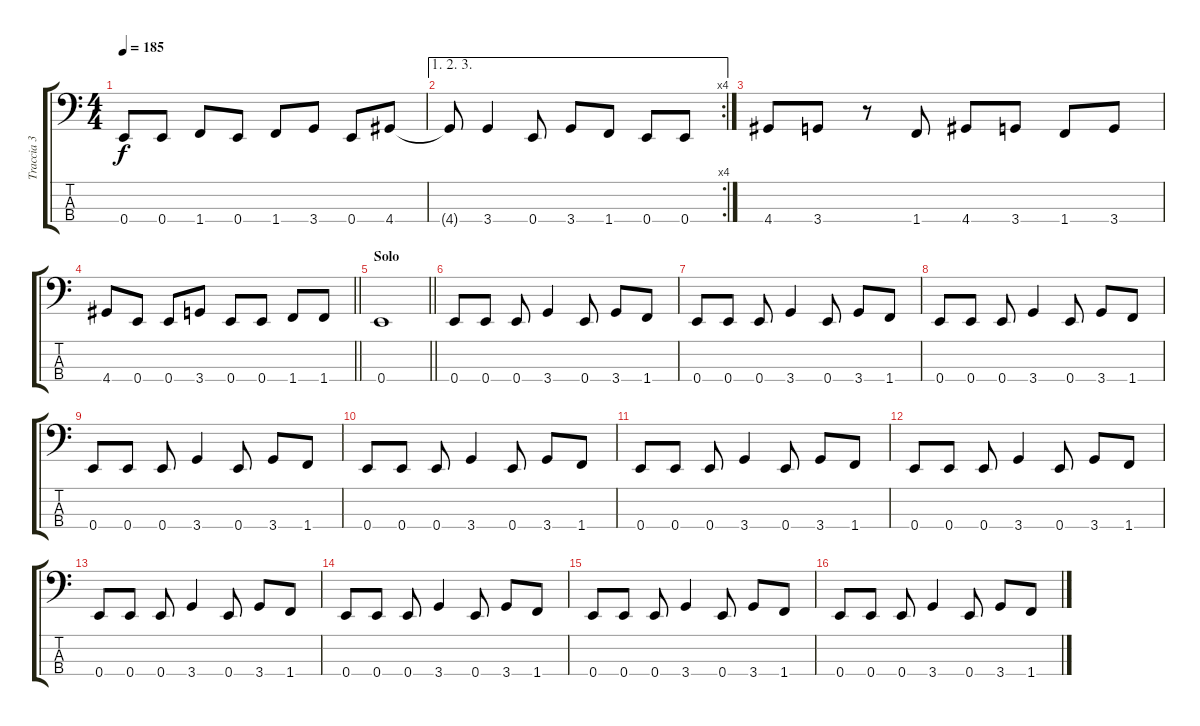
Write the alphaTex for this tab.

\track ("Traccia 3" "Traccia 3") {instrument electricbassfinger}
\staff {score tabs}
\tuning (G2 D2 A1 E1) {hide}
\ts (4 4)
\tempo 185
\clef f4
\ks c
0.4.8{dy f} 0.4.8 1.4.8 0.4.8 1.4.8 3.4.8 0.4.8 4.4.8 |
\ae (1 2 3)
\rc 4
4.4{t}.8 3.4.4 0.4.8 3.4.8 1.4.8 0.4.8 0.4.8 |
4.4.8 3.4.8 r.8 1.4.8 4.4.8 3.4.8 1.4.8 3.4.8 |
\barLineRight lightlight
4.4.8 0.4.8 0.4.8 3.4.8 0.4.8 0.4.8 1.4.8 1.4.8 |
\section ("" "Solo")
\barLineRight lightlight
0.4.1 |
0.4.8 0.4.8 0.4.8 3.4.4 0.4.8 3.4.8 1.4.8 |
0.4.8 0.4.8 0.4.8 3.4.4 0.4.8 3.4.8 1.4.8 |
0.4.8 0.4.8 0.4.8 3.4.4 0.4.8 3.4.8 1.4.8 |
0.4.8 0.4.8 0.4.8 3.4.4 0.4.8 3.4.8 1.4.8 |
0.4.8 0.4.8 0.4.8 3.4.4 0.4.8 3.4.8 1.4.8 |
0.4.8 0.4.8 0.4.8 3.4.4 0.4.8 3.4.8 1.4.8 |
0.4.8 0.4.8 0.4.8 3.4.4 0.4.8 3.4.8 1.4.8 |
0.4.8 0.4.8 0.4.8 3.4.4 0.4.8 3.4.8 1.4.8 |
0.4.8 0.4.8 0.4.8 3.4.4 0.4.8 3.4.8 1.4.8 |
0.4.8 0.4.8 0.4.8 3.4.4 0.4.8 3.4.8 1.4.8 |
0.4.8 0.4.8 0.4.8 3.4.4 0.4.8 3.4.8 1.4.8
